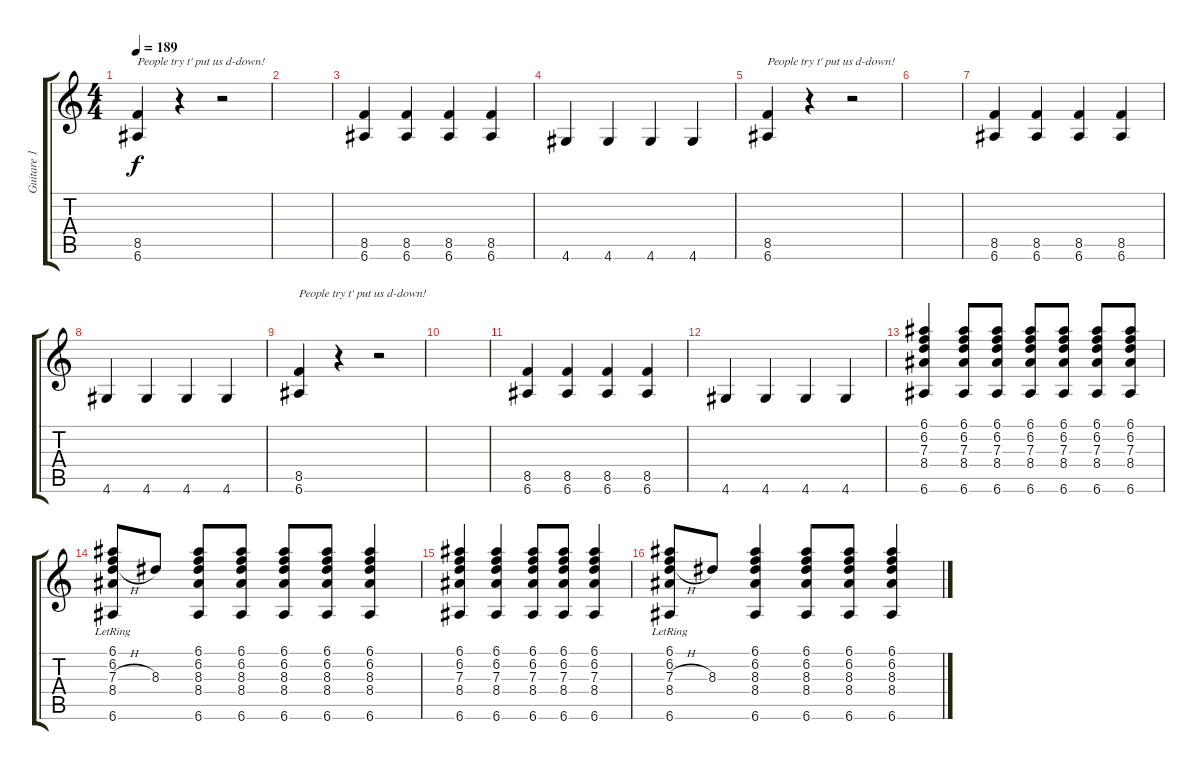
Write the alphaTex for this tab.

\track ("Guitare 1" "Guitare 1") {instrument overdrivenguitar}
\staff {score tabs}
\tuning (E4 B3 G3 D3 A2 E2) {hide}
\ts (4 4)
\tempo 189
\clef g2
\ks c
(8.5 6.6).4{txt "People try t' put us d-down!" dy f} r.4 r.2 |
|
(8.5 6.6).4 (8.5 6.6).4 (8.5 6.6).4 (8.5 6.6).4 |
4.6.4 4.6.4 4.6.4 4.6.4 |
(8.5 6.6).4{txt "People try t' put us d-down!"} r.4 r.2 |
|
(8.5 6.6).4 (8.5 6.6).4 (8.5 6.6).4 (8.5 6.6).4 |
4.6.4 4.6.4 4.6.4 4.6.4 |
(8.5 6.6).4{txt "People try t' put us d-down!"} r.4 r.2 |
|
(8.5 6.6).4 (8.5 6.6).4 (8.5 6.6).4 (8.5 6.6).4 |
4.6.4 4.6.4 4.6.4 4.6.4 |
(6.1 6.2 7.3 8.4 6.6).4 (6.1 6.2 7.3 8.4 6.6).8 (6.1 6.2 7.3 8.4 6.6).8 (6.1 6.2 7.3 8.4 6.6).8 (6.1 6.2 7.3 8.4 6.6).8 (6.1 6.2 7.3 8.4 6.6).8 (6.1 6.2 7.3 8.4 6.6).8 |
(6.1{lr} 6.2{lr} 7.3{h} 8.4{lr} 6.6{lr}).8 8.3.8 (6.1 6.2 8.3 8.4 6.6).8 (6.1 6.2 8.3 8.4 6.6).8 (6.1 6.2 8.3 8.4 6.6).8 (6.1 6.2 8.3 8.4 6.6).8 (6.1 6.2 8.3 8.4 6.6).4 |
(6.1 6.2 7.3 8.4 6.6).4 (6.1 6.2 7.3 8.4 6.6).4 (6.1 6.2 7.3 8.4 6.6).8 (6.1 6.2 7.3 8.4 6.6).8 (6.1 6.2 7.3 8.4 6.6).4 |
(6.1{lr} 6.2{lr} 7.3{h} 8.4{lr} 6.6{lr}).8 8.3.8 (6.1 6.2 8.3 8.4 6.6).4 (6.1 6.2 8.3 8.4 6.6).8 (6.1 6.2 8.3 8.4 6.6).8 (6.1 6.2 8.3 8.4 6.6).4
